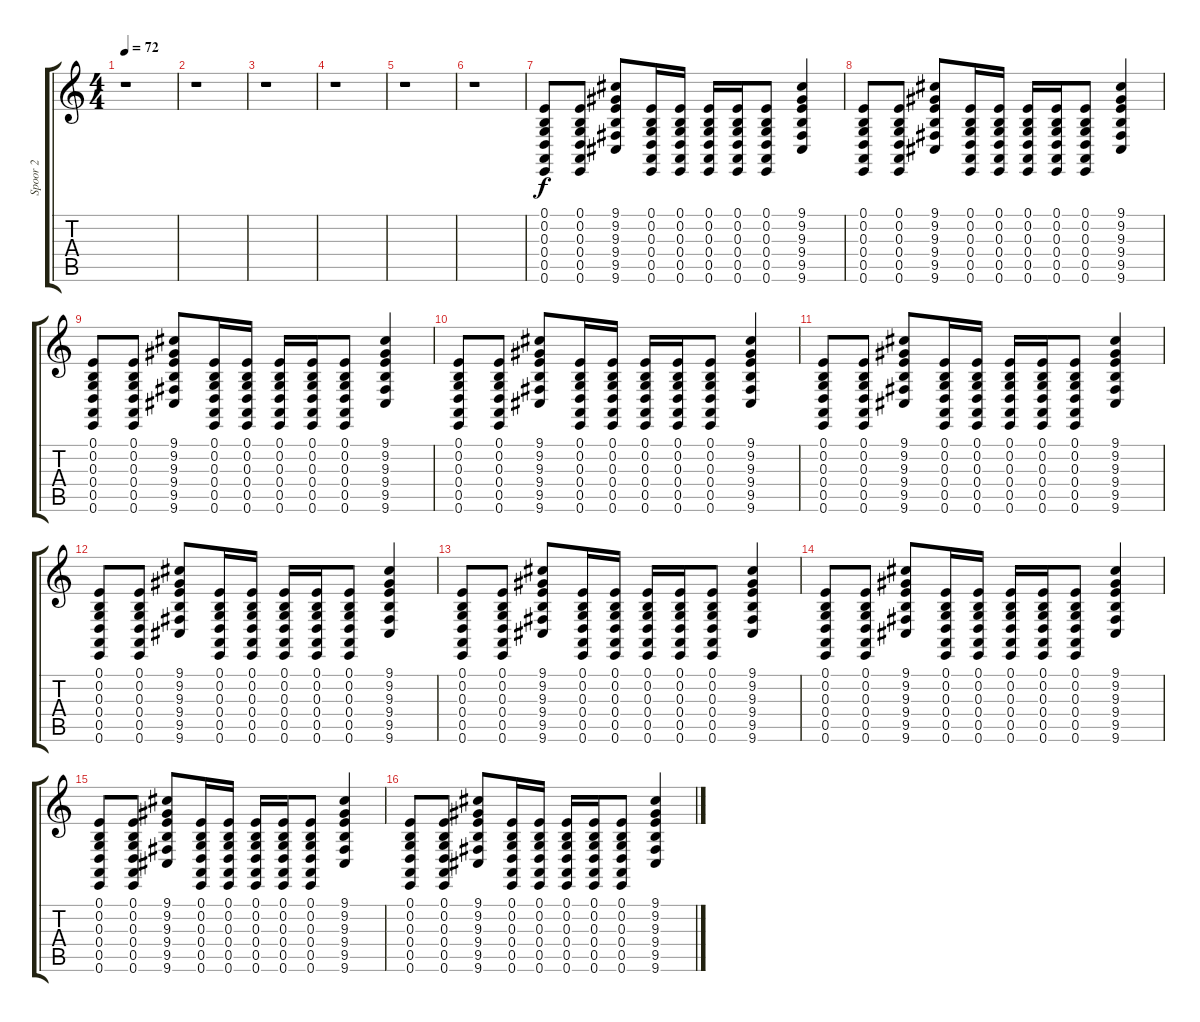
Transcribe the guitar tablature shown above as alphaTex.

\track ("Spoor 2" "Spoor 2") {instrument taikodrum}
\staff {score tabs}
\tuning (E4 B3 G3 D3 A2 E2) {hide}
\ts (4 4)
\tempo 72
\clef g2
\ks c
r.1{dy f} |
r.1 |
r.1 |
r.1 |
r.1 |
r.1 |
(0.1 0.2 0.3 0.4 0.5 0.6).8 (0.1 0.2 0.3 0.4 0.5 0.6).8 (9.1 9.2 9.3 9.4 9.5 9.6).8 (0.1 0.2 0.3 0.4 0.5 0.6).16 (0.1 0.2 0.3 0.4 0.5 0.6).16 (0.1 0.2 0.3 0.4 0.5 0.6).16 (0.1 0.2 0.3 0.4 0.5 0.6).16 (0.1 0.2 0.3 0.4 0.5 0.6).8 (9.1 9.2 9.3 9.4 9.5 9.6).4 |
(0.1 0.2 0.3 0.4 0.5 0.6).8 (0.1 0.2 0.3 0.4 0.5 0.6).8 (9.1 9.2 9.3 9.4 9.5 9.6).8 (0.1 0.2 0.3 0.4 0.5 0.6).16 (0.1 0.2 0.3 0.4 0.5 0.6).16 (0.1 0.2 0.3 0.4 0.5 0.6).16 (0.1 0.2 0.3 0.4 0.5 0.6).16 (0.1 0.2 0.3 0.4 0.5 0.6).8 (9.1 9.2 9.3 9.4 9.5 9.6).4 |
(0.1 0.2 0.3 0.4 0.5 0.6).8 (0.1 0.2 0.3 0.4 0.5 0.6).8 (9.1 9.2 9.3 9.4 9.5 9.6).8 (0.1 0.2 0.3 0.4 0.5 0.6).16 (0.1 0.2 0.3 0.4 0.5 0.6).16 (0.1 0.2 0.3 0.4 0.5 0.6).16 (0.1 0.2 0.3 0.4 0.5 0.6).16 (0.1 0.2 0.3 0.4 0.5 0.6).8 (9.1 9.2 9.3 9.4 9.5 9.6).4 |
(0.1 0.2 0.3 0.4 0.5 0.6).8 (0.1 0.2 0.3 0.4 0.5 0.6).8 (9.1 9.2 9.3 9.4 9.5 9.6).8 (0.1 0.2 0.3 0.4 0.5 0.6).16 (0.1 0.2 0.3 0.4 0.5 0.6).16 (0.1 0.2 0.3 0.4 0.5 0.6).16 (0.1 0.2 0.3 0.4 0.5 0.6).16 (0.1 0.2 0.3 0.4 0.5 0.6).8 (9.1 9.2 9.3 9.4 9.5 9.6).4 |
(0.1 0.2 0.3 0.4 0.5 0.6).8 (0.1 0.2 0.3 0.4 0.5 0.6).8 (9.1 9.2 9.3 9.4 9.5 9.6).8 (0.1 0.2 0.3 0.4 0.5 0.6).16 (0.1 0.2 0.3 0.4 0.5 0.6).16 (0.1 0.2 0.3 0.4 0.5 0.6).16 (0.1 0.2 0.3 0.4 0.5 0.6).16 (0.1 0.2 0.3 0.4 0.5 0.6).8 (9.1 9.2 9.3 9.4 9.5 9.6).4 |
(0.1 0.2 0.3 0.4 0.5 0.6).8 (0.1 0.2 0.3 0.4 0.5 0.6).8 (9.1 9.2 9.3 9.4 9.5 9.6).8 (0.1 0.2 0.3 0.4 0.5 0.6).16 (0.1 0.2 0.3 0.4 0.5 0.6).16 (0.1 0.2 0.3 0.4 0.5 0.6).16 (0.1 0.2 0.3 0.4 0.5 0.6).16 (0.1 0.2 0.3 0.4 0.5 0.6).8 (9.1 9.2 9.3 9.4 9.5 9.6).4 |
(0.1 0.2 0.3 0.4 0.5 0.6).8 (0.1 0.2 0.3 0.4 0.5 0.6).8 (9.1 9.2 9.3 9.4 9.5 9.6).8 (0.1 0.2 0.3 0.4 0.5 0.6).16 (0.1 0.2 0.3 0.4 0.5 0.6).16 (0.1 0.2 0.3 0.4 0.5 0.6).16 (0.1 0.2 0.3 0.4 0.5 0.6).16 (0.1 0.2 0.3 0.4 0.5 0.6).8 (9.1 9.2 9.3 9.4 9.5 9.6).4 |
(0.1 0.2 0.3 0.4 0.5 0.6).8 (0.1 0.2 0.3 0.4 0.5 0.6).8 (9.1 9.2 9.3 9.4 9.5 9.6).8 (0.1 0.2 0.3 0.4 0.5 0.6).16 (0.1 0.2 0.3 0.4 0.5 0.6).16 (0.1 0.2 0.3 0.4 0.5 0.6).16 (0.1 0.2 0.3 0.4 0.5 0.6).16 (0.1 0.2 0.3 0.4 0.5 0.6).8 (9.1 9.2 9.3 9.4 9.5 9.6).4 |
(0.1 0.2 0.3 0.4 0.5 0.6).8 (0.1 0.2 0.3 0.4 0.5 0.6).8 (9.1 9.2 9.3 9.4 9.5 9.6).8 (0.1 0.2 0.3 0.4 0.5 0.6).16 (0.1 0.2 0.3 0.4 0.5 0.6).16 (0.1 0.2 0.3 0.4 0.5 0.6).16 (0.1 0.2 0.3 0.4 0.5 0.6).16 (0.1 0.2 0.3 0.4 0.5 0.6).8 (9.1 9.2 9.3 9.4 9.5 9.6).4 |
(0.1 0.2 0.3 0.4 0.5 0.6).8 (0.1 0.2 0.3 0.4 0.5 0.6).8 (9.1 9.2 9.3 9.4 9.5 9.6).8 (0.1 0.2 0.3 0.4 0.5 0.6).16 (0.1 0.2 0.3 0.4 0.5 0.6).16 (0.1 0.2 0.3 0.4 0.5 0.6).16 (0.1 0.2 0.3 0.4 0.5 0.6).16 (0.1 0.2 0.3 0.4 0.5 0.6).8 (9.1 9.2 9.3 9.4 9.5 9.6).4
